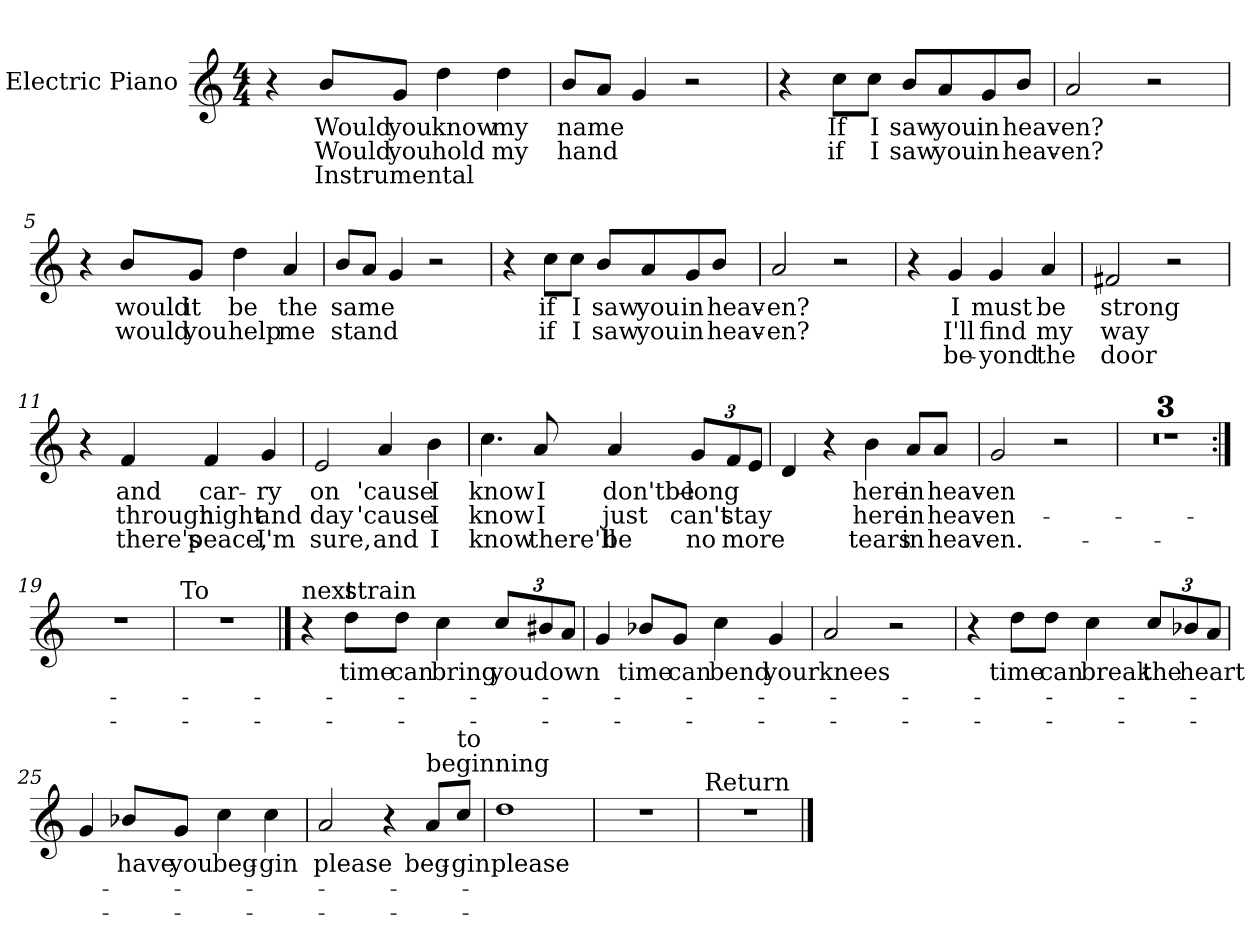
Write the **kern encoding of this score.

**kern	**text	**text	**text
*part1	*part1	*part1	*part1
*staff1	*staff1	*staff1	*staff1
*I"Electric Piano	*	*	*
*I'E.Pno	*	*	*
*clefG2	*	*	*
*k[]	*	*	*
*C:	*	*	*
*M4/4	*	*	*
=1	=1	=1	=1
4r	.	.	.
8b/L	Would	Would	Instrumental
8g/J	you	you	.
4dd\	know	hold	.
4dd\	my	my	.
=2	=2	=2	=2
8b/L	name	hand	.
8a/J	.	.	.
4g/	.	.	.
2r	.	.	.
=3	=3	=3	=3
4r	.	.	.
8cc\L	If	if	.
8cc\J	I	I	.
8b/L	saw	saw	.
8a/	you	you	.
8g/	in	in	.
8b/J	heav-	heav-	.
!!LO:LB:g=z
=4	=4	=4	=4
2a/	-en?	-en?	.
2r	.	.	.
=5	=5	=5	=5
4r	.	.	.
8b/L	would	would	.
8g/J	it	you	.
4dd\	be	help	.
4a/	the	me	.
=6	=6	=6	=6
8b/L	same	stand	.
8a/J	.	.	.
4g/	.	.	.
2r	.	.	.
=7	=7	=7	=7
4r	.	.	.
8cc\L	if	if	.
8cc\J	I	I	.
8b/L	saw	saw	.
8a/	you	you	.
8g/	in	in	.
8b/J	heav-	heav-	.
=8	=8	=8	=8
2a/	-en?	-en?	.
2r	.	.	.
!!LO:LB:g=z
=9	=9	=9	=9
4r	.	.	.
4g/	I	I'll	be-
4g/	must	find	-yond
4a/	be	my	the
=10	=10	=10	=10
2f#X/	strong	way	door
2r	.	.	.
=11	=11	=11	=11
4r	.	.	.
4f/	and	through	there's
4f/	car-	night	peace,
4g/	-ry	and	I'm
=12	=12	=12	=12
2e/	on	day	sure,
4a/	'cause	'cause	and
4b\	I	I	I
!!LO:LB:g=z
=13	=13	=13	=13
4.cc\	know	know	know
8a/	I	I	there'll
4a/	don'tbe-	just	be
*Xbrackettup	*	*	*
12g/L	-long	can't	no
12f/	.	stay	more
12e/J	.	.	.
=14	=14	=14	=14
4d/	.	.	.
4r	.	.	.
4b\	here	here	tears
8a/L	in	in	in
8a/J	heav-	heav-	heav-
=15	=15	=15	=15
2g/	-en	-en-	-en.-
2r	.	.	.
=16	=16	=16	=16
1r	.	.	.
=17	=17	=17	=17
1r	.	.	.
=18	=18	=18	=18
1r	.	.	.
=19:|!	=19:|!	=19:|!	=19:|!
1r	.	.	.
!!LO:LB:g=z
=20	=20	=20	=20
!LO:TX:a:t=To	!	!	!
1r	.	.	.
==21	==21	==21	==21
!LO:TX:a:t=next	!	!	!
4r	.	.	.
!LO:TX:a:t=strain	!	!	!
8dd\L	time	.	.
8dd\J	can	.	.
4cc\	bring	.	.
12cc/L	you	.	.
12b#X/	down	.	.
12a/J	.	.	.
=22	=22	=22	=22
4g/	.	.	.
8b-X/L	time	.	.
8g/J	can	.	.
4cc\	bend	.	.
4g/	your	.	.
=23	=23	=23	=23
2a/	knees	.	.
2r	.	.	.
!!LO:LB:g=z
=24	=24	=24	=24
4r	.	.	.
8dd\L	time	.	.
8dd\J	can	.	.
4cc\	break	.	.
12cc/L	the	.	.
12b-X/	heart	.	.
12a/J	.	.	.
=25	=25	=25	=25
4g/	.	.	.
8b-X/L	have	.	.
8g/J	you	.	.
4cc\	beg-	.	.
4cc\	-gin	.	.
=26	=26	=26	=26
2a/	please	.	.
4r	.	.	.
!LO:TX:a:t=beginning	!	!	!
8a/L	beg-	.	.
!LO:TX:a:t=to	!	!	!
8cc/J	-gin	.	.
=27	=27	=27	=27
1dd	please	.	.
=28	=28	=28	=28
1r	.	.	.
!!LO:LB:g=z
=29	=29	=29	=29
!LO:TX:a:t=Return	!	!	!
1r	.	.	.
==	==	==	==
*-	*-	*-	*-
